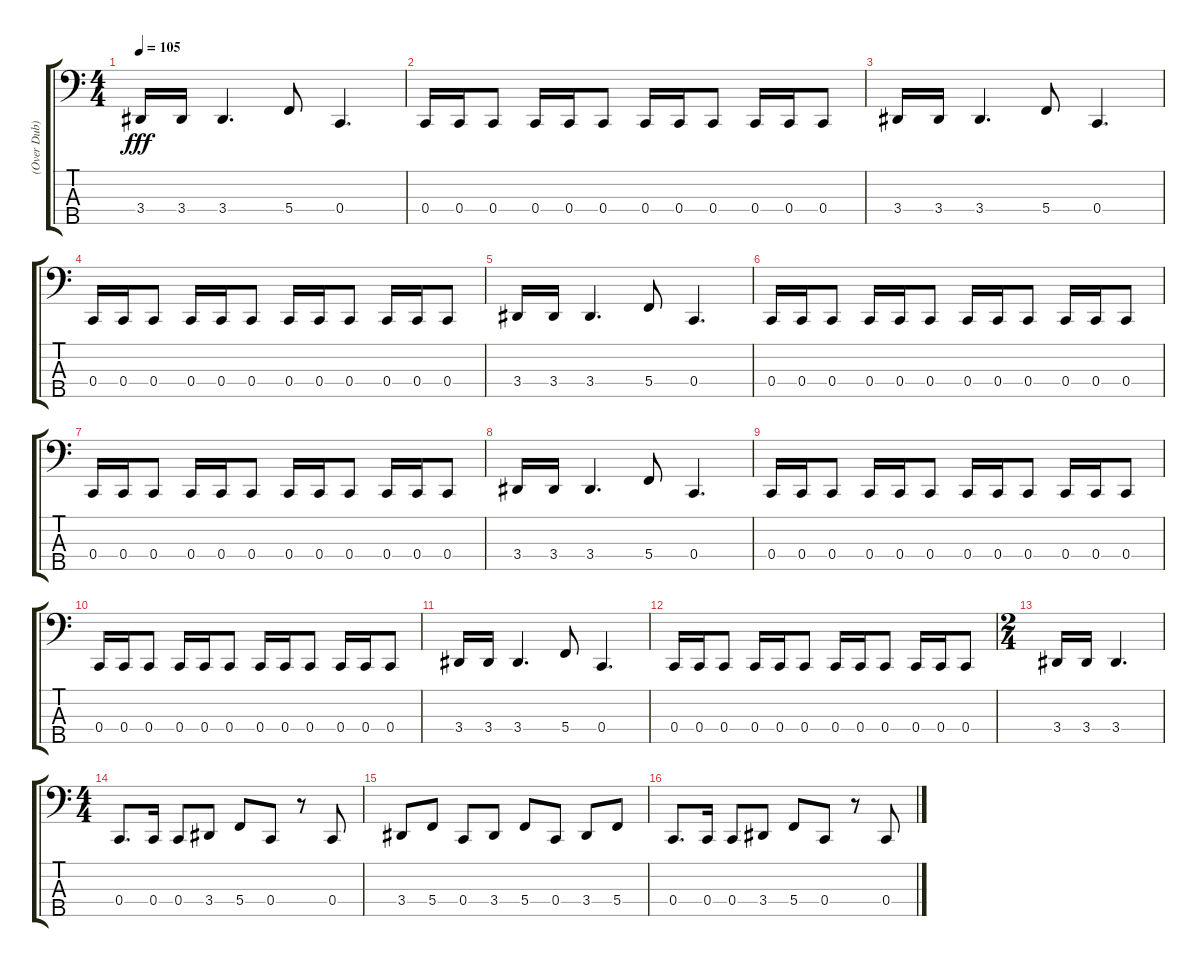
\track ("(Over Dub)" "(Over Dub)") {instrument electricbassfinger}
\staff {score tabs}
\tuning (F2 C2 G1 C1 G0) {hide}
\ts (4 4)
\tempo 105
\clef f4
\ks c
3.4.16{dy fff} 3.4.16 3.4.4{d} 5.4.8 0.4.4{d} |
0.4.16 0.4.16 0.4.8 0.4.16 0.4.16 0.4.8 0.4.16 0.4.16 0.4.8 0.4.16 0.4.16 0.4.8 |
3.4.16 3.4.16 3.4.4{d} 5.4.8 0.4.4{d} |
0.4.16 0.4.16 0.4.8 0.4.16 0.4.16 0.4.8 0.4.16 0.4.16 0.4.8 0.4.16 0.4.16 0.4.8 |
3.4.16 3.4.16 3.4.4{d} 5.4.8 0.4.4{d} |
0.4.16 0.4.16 0.4.8 0.4.16 0.4.16 0.4.8 0.4.16 0.4.16 0.4.8 0.4.16 0.4.16 0.4.8 |
0.4.16 0.4.16 0.4.8 0.4.16 0.4.16 0.4.8 0.4.16 0.4.16 0.4.8 0.4.16 0.4.16 0.4.8 |
3.4.16 3.4.16 3.4.4{d} 5.4.8 0.4.4{d} |
0.4.16 0.4.16 0.4.8 0.4.16 0.4.16 0.4.8 0.4.16 0.4.16 0.4.8 0.4.16 0.4.16 0.4.8 |
0.4.16 0.4.16 0.4.8 0.4.16 0.4.16 0.4.8 0.4.16 0.4.16 0.4.8 0.4.16 0.4.16 0.4.8 |
3.4.16 3.4.16 3.4.4{d} 5.4.8 0.4.4{d} |
0.4.16 0.4.16 0.4.8 0.4.16 0.4.16 0.4.8 0.4.16 0.4.16 0.4.8 0.4.16 0.4.16 0.4.8 |
\ts (2 4)
3.4.16 3.4.16 3.4.4{d} |
\ts (4 4)
0.4.8{d} 0.4.16 0.4.8 3.4.8 5.4.8 0.4.8 r.8 0.4.8 |
3.4.8 5.4.8 0.4.8 3.4.8 5.4.8 0.4.8 3.4.8 5.4.8 |
0.4.8{d} 0.4.16 0.4.8 3.4.8 5.4.8 0.4.8 r.8 0.4.8
